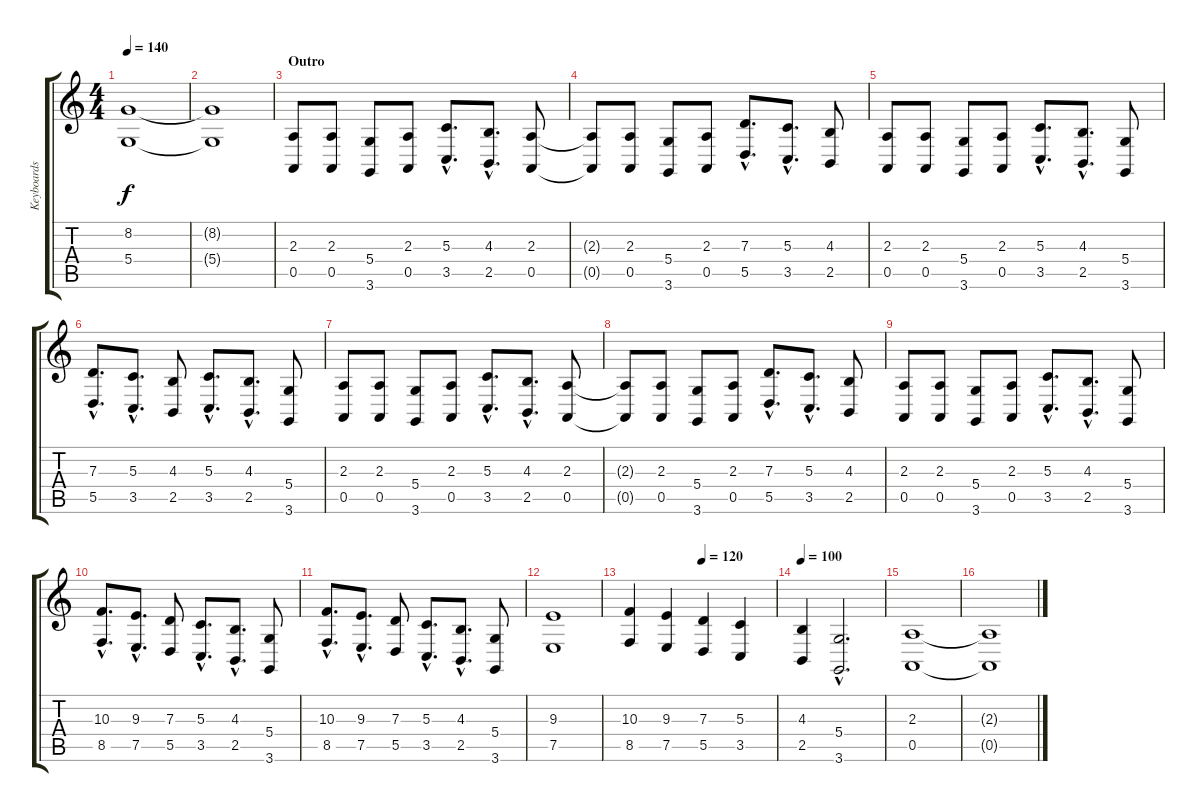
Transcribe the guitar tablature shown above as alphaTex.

\track ("Keyboards 1" "Keyboards ") {instrument stringensemble1}
\staff {score tabs}
\tuning (E4 B3 G3 D3 A2 E2) {hide}
\ts (4 4)
\tempo 140
\clef g2
\ks c
(8.2 5.4).1{dy f} |
(8.2{t} 5.4{t}).1 |
\section ("" "Outro")
(2.3 0.5).8 (2.3 0.5).8 (5.4 3.6).8 (2.3 0.5).8 (5.3{hac} 3.5{hac}).8{d} (4.3{hac} 2.5{hac}).8{d} (2.3 0.5).8 |
(2.3{t} 0.5{t}).8 (2.3 0.5).8 (5.4 3.6).8 (2.3 0.5).8 (7.3{hac} 5.5{hac}).8{d} (5.3{hac} 3.5{hac}).8{d} (4.3 2.5).8 |
(2.3 0.5).8 (2.3 0.5).8 (5.4 3.6).8 (2.3 0.5).8 (5.3{hac} 3.5{hac}).8{d} (4.3{hac} 2.5{hac}).8{d} (5.4 3.6).8 |
(7.3{hac} 5.5{hac}).8{d} (5.3{hac} 3.5{hac}).8{d} (4.3 2.5).8 (5.3{hac} 3.5{hac}).8{d} (4.3{hac} 2.5{hac}).8{d} (5.4 3.6).8 |
(2.3 0.5).8 (2.3 0.5).8 (5.4 3.6).8 (2.3 0.5).8 (5.3{hac} 3.5{hac}).8{d} (4.3{hac} 2.5{hac}).8{d} (2.3 0.5).8 |
(2.3{t} 0.5{t}).8 (2.3 0.5).8 (5.4 3.6).8 (2.3 0.5).8 (7.3{hac} 5.5{hac}).8{d} (5.3{hac} 3.5{hac}).8{d} (4.3 2.5).8 |
(2.3 0.5).8 (2.3 0.5).8 (5.4 3.6).8 (2.3 0.5).8 (5.3{hac} 3.5{hac}).8{d} (4.3{hac} 2.5{hac}).8{d} (5.4 3.6).8 |
(10.3{hac} 8.5{hac}).8{d} (9.3{hac} 7.5{hac}).8{d} (7.3 5.5).8 (5.3{hac} 3.5{hac}).8{d} (4.3{hac} 2.5{hac}).8{d} (5.4 3.6).8 |
(10.3{hac} 8.5{hac}).8{d} (9.3{hac} 7.5{hac}).8{d} (7.3 5.5).8 (5.3{hac} 3.5{hac}).8{d} (4.3{hac} 2.5{hac}).8{d} (5.4 3.6).8 |
(9.3 7.5).1 |
\tempo (120 0.5)
(10.3 8.5).4 (9.3 7.5).4 (7.3 5.5).4 (5.3 3.5).4 |
\tempo 100
(4.3 2.5).4 (5.4{hac} 3.6{hac}).2{d} |
(2.3 0.5).1 |
(2.3{t} 0.5{t}).1
